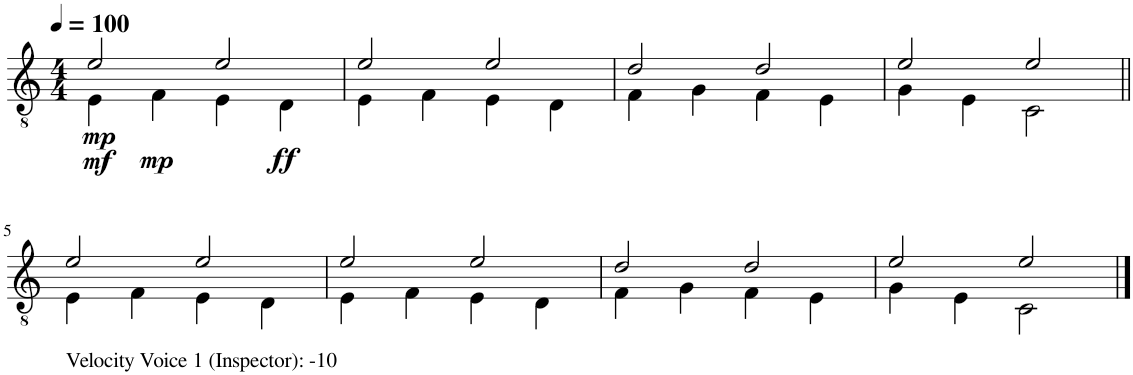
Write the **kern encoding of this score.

**kern	**dynam
*part1	*part1
*staff1	*staff1
*I"Classical Guitar	*
*I'Guit.	*
*clefGv2	*
*k[]	*
*M4/4	*
*MM100	*
=1	=1
*^	*
!	!	!LO:DY:b
!	!	!LO:DY:n=1:b
2e/	4E\	mf mp
!	!	!LO:DY:n=2:b
.	4F\	mp
2e/	4E\	.
!	!	!LO:DY:n=3:b
.	4D\	ff
=2	=2	=2
2e/	4E\	.
.	4F\	.
2e/	4E\	.
.	4D\	.
=3	=3	=3
2d/	4F\	.
.	4G\	.
2d/	4F\	.
.	4E\	.
=4	=4	=4
2e/	4G\	.
.	4E\	.
2e/	2C\	.
!!LO:LB:g=z	!!
=5||	=5||	=5||
!LO:TX:b:t=Velocity Voice 1 (Inspector)&colon; -10	!	!
2e/	4E\	.
.	4F\	.
2e/	4E\	.
.	4D\	.
=6	=6	=6
2e/	4E\	.
.	4F\	.
2e/	4E\	.
.	4D\	.
=7	=7	=7
2d/	4F\	.
.	4G\	.
2d/	4F\	.
.	4E\	.
=8	=8	=8
2e/	4G\	.
.	4E\	.
2e/	2C\	.
*v	*v	*
==	==
*-	*-
